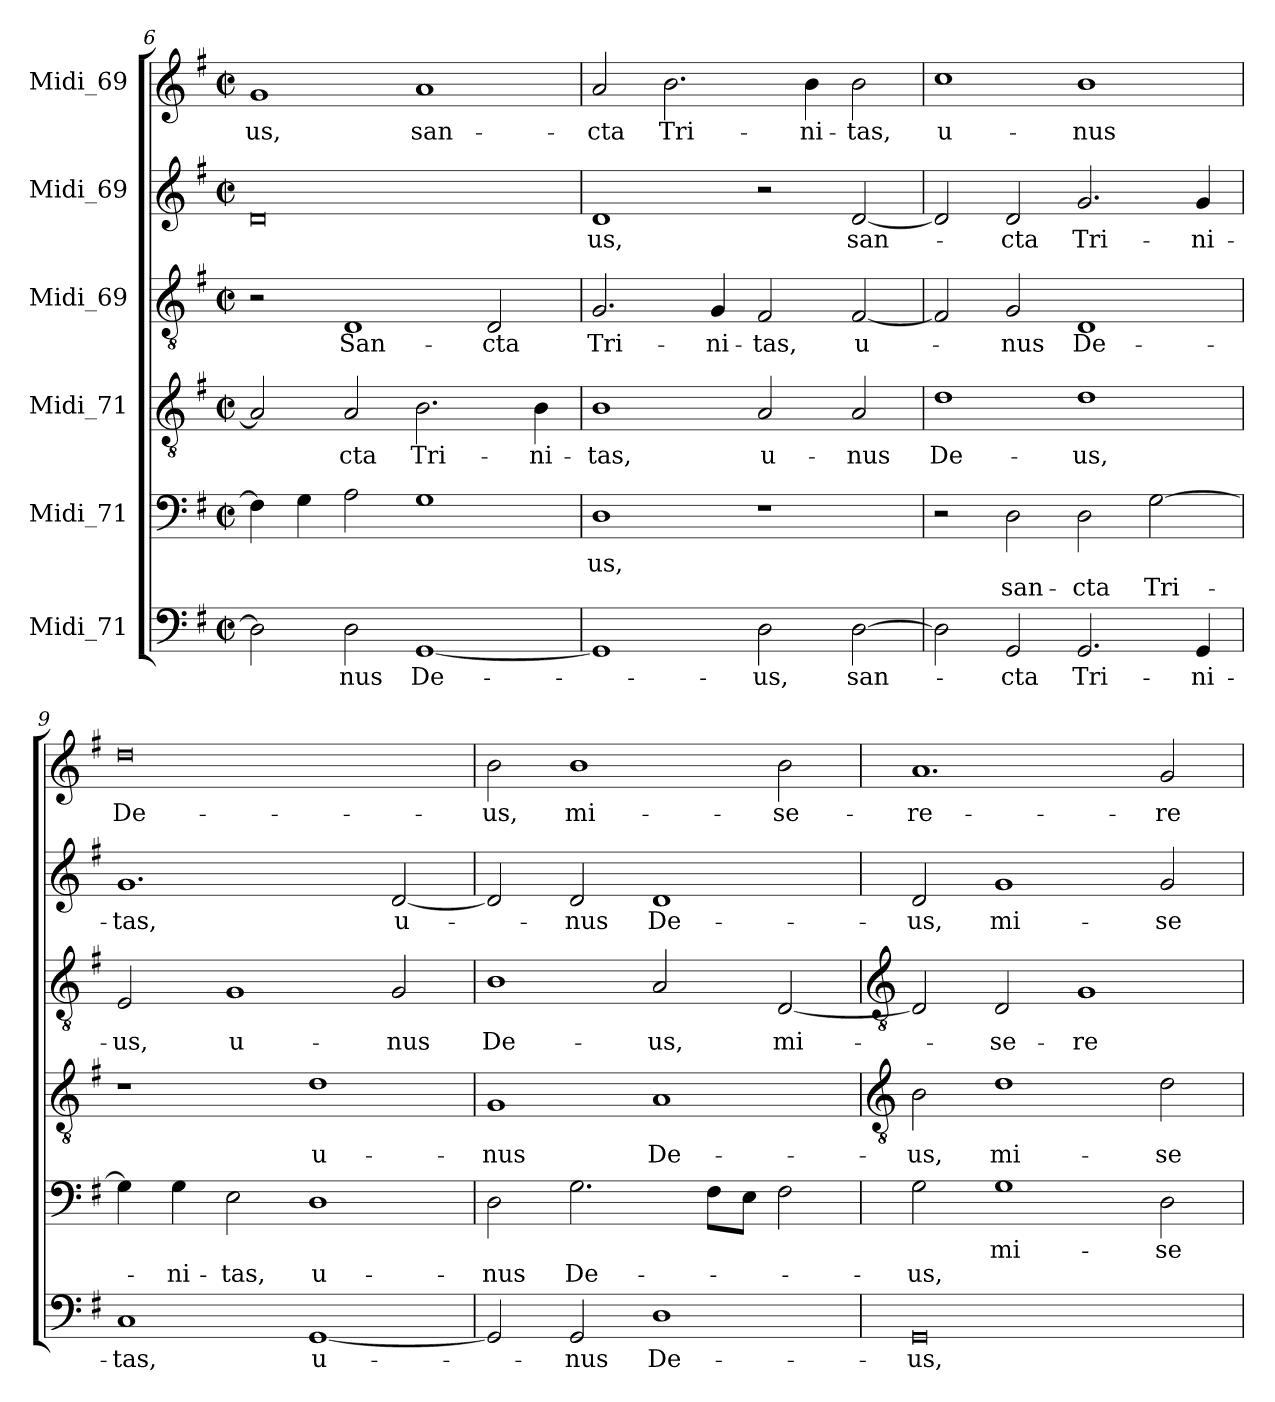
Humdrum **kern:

**kern	**text	**kern	**text	**text	**kern	**text	**kern	**text	**kern	**text	**kern	**text
*part6	*part6	*part5	*part5	*part5	*part4	*part4	*part3	*part3	*part2	*part2	*part1	*part1
*staff6	*staff6	*staff5	*staff5	*staff5	*staff4	*staff4	*staff3	*staff3	*staff2	*staff2	*staff1	*staff1
*I"Midi_71	*	*I"Midi_71	*	*	*I"Midi_71	*	*I"Midi_69	*	*I"Midi_69	*	*I"Midi_69	*
!!LO:LB:g=z
*clefF4	*	*clefF4	*	*	*clefGv2	*	*clefGv2	*	*clefG2	*	*clefG2	*
*k[f#]	*	*k[f#]	*	*	*k[f#]	*	*k[f#]	*	*k[f#]	*	*k[f#]	*
*G:	*	*G:	*	*	*G:	*	*G:	*	*G:	*	*G:	*
*M4/2	*	*M4/2	*	*	*M4/2	*	*M4/2	*	*M4/2	*	*M4/2	*
*met(c|)	*	*met(c|)	*	*	*met(c|)	*	*met(c|)	*	*met(c|)	*	*met(c|)	*
=6	=6	=6	=6	=6	=6	=6	=6	=6	=6	=6	=6	=6
!	!	!	!	!	!	!	!	!	!	!	!	!LO:LY:b
2D]	.	4F#]	.	.	2A]	.	2r	.	0d	.	1g	-us,
.	.	4G	.	.	.	.	.	.	.	.	.	.
!	!LO:LY:b	!	!	!	!	!LO:LY:b	!	!LO:LY:b	!	!	!	!
2D	-nus	2A	.	.	2A	-cta	1D	San-	.	.	.	.
!	!LO:LY:b	!	!	!	!	!LO:LY:b	!	!	!	!	!	!LO:LY:b
[1GG	De-	1G	.	.	2.B	Tri-	.	.	.	.	1a	san-
!	!	!	!	!	!	!	!	!LO:LY:b	!	!	!	!
.	.	.	.	.	.	.	2D	-cta	.	.	.	.
!	!	!	!	!	!	!LO:LY:b	!	!	!	!	!	!
.	.	.	.	.	4B	-ni-	.	.	.	.	.	.
=7	=7	=7	=7	=7	=7	=7	=7	=7	=7	=7	=7	=7
!	!	!	!LO:LY:b	!	!	!LO:LY:b	!	!LO:LY:b	!	!LO:LY:b	!	!LO:LY:b
1GG]	.	1D	-us,	.	1B	-tas,	2.G	Tri-	1d	-us,	2a	-cta
!	!	!	!	!	!	!	!	!	!	!	!	!LO:LY:b
.	.	.	.	.	.	.	.	.	.	.	2.b	Tri-
!	!	!	!	!	!	!	!	!LO:LY:b	!	!	!	!
.	.	.	.	.	.	.	4G	-ni-	.	.	.	.
!	!LO:LY:b	!	!	!	!	!LO:LY:b	!	!LO:LY:b	!	!	!	!
2D	-us,	1r	.	.	2A	u-	2F#	-tas,	2r	.	.	.
!	!	!	!	!	!	!	!	!	!	!	!	!LO:LY:b
.	.	.	.	.	.	.	.	.	.	.	4b	-ni-
!	!LO:LY:b	!	!	!	!	!LO:LY:b	!	!LO:LY:b	!	!LO:LY:b	!	!LO:LY:b
[2D	san-	.	.	.	2A	-nus	[2F#	u-	[2d	san-	2b	-tas,
=8	=8	=8	=8	=8	=8	=8	=8	=8	=8	=8	=8	=8
!	!	!	!	!	!	!LO:LY:b	!	!	!	!	!	!LO:LY:b
2D]	.	2r	.	.	1d	De-	2F#]	.	2d]	.	1cc	u-
!	!LO:LY:b	!	!	!LO:LY:b	!	!	!	!LO:LY:b	!	!LO:LY:b	!	!
2GG	-cta	2D	.	san-	.	.	2G	-nus	2d	-cta	.	.
!	!LO:LY:b	!	!	!LO:LY:b	!	!LO:LY:b	!	!LO:LY:b	!	!LO:LY:b	!	!LO:LY:b
2.GG	Tri-	2D	.	-cta	1d	-us,	1D	De-	2.g	Tri-	1b	-nus
!	!	!	!	!LO:LY:b	!	!	!	!	!	!	!	!
.	.	[2G	.	Tri-	.	.	.	.	.	.	.	.
!	!LO:LY:b	!	!	!	!	!	!	!	!	!LO:LY:b	!	!
4GG	-ni-	.	.	.	.	.	.	.	4g	-ni-	.	.
=9	=9	=9	=9	=9	=9	=9	=9	=9	=9	=9	=9	=9
!	!LO:LY:b	!	!	!	!	!	!	!LO:LY:b	!	!LO:LY:b	!	!LO:LY:b
1C	-tas,	4G]	.	.	1r	.	2E	-us,	1.g	-tas,	0dd	De-
!	!	!	!	!LO:LY:b	!	!	!	!	!	!	!	!
.	.	4G	.	-ni-	.	.	.	.	.	.	.	.
!	!	!	!	!LO:LY:b	!	!	!	!LO:LY:b	!	!	!	!
.	.	2E	.	-tas,	.	.	1G	u-	.	.	.	.
!	!LO:LY:b	!	!	!LO:LY:b	!	!LO:LY:b	!	!	!	!	!	!
[1GG	u-	1D	.	u-	1d	u-	.	.	.	.	.	.
!	!	!	!	!	!	!	!	!LO:LY:b	!	!LO:LY:b	!	!
.	.	.	.	.	.	.	2G	-nus	[2d	u-	.	.
!!LO:LB:g=z
=10	=10	=10	=10	=10	=10	=10	=10	=10	=10	=10	=10	=10
!	!	!	!	!LO:LY:b	!	!LO:LY:b	!	!LO:LY:b	!	!	!	!LO:LY:b
2GG]	.	2D	.	-nus	1G	-nus	1B	De-	2d]	.	2b	-us,
!	!LO:LY:b	!	!	!LO:LY:b	!	!	!	!	!	!LO:LY:b	!	!LO:LY:b
2GG	-nus	2.G	.	De-	.	.	.	.	2d	-nus	1b	mi-
!	!LO:LY:b	!	!	!	!	!LO:LY:b	!	!LO:LY:b	!	!LO:LY:b	!	!
1D	De-	.	.	.	1A	De-	2A	-us,	1d	De-	.	.
.	.	8F#L	.	.	.	.	.	.	.	.	.	.
.	.	8EJ	.	.	.	.	.	.	.	.	.	.
!	!	!	!	!	!	!	!	!LO:LY:b	!	!	!	!LO:LY:b
.	.	2F#	.	.	.	.	[2D	mi-	.	.	2b	-se-
!!LO:LB:g=z
=11	=11	=11	=11	=11	=11	=11	=11	=11	=11	=11	=11	=11
*	*	*	*	*	*clefGv2	*	*clefGv2	*	*	*	*	*
!	!LO:LY:b	!	!	!LO:LY:b	!	!LO:LY:b	!	!	!	!LO:LY:b	!	!LO:LY:b
0GG	-us,	2G	.	-us,	2B	-us,	2D]	.	2d	-us,	1.a	-re-
!	!	!	!LO:LY:b	!	!	!LO:LY:b	!	!LO:LY:b	!	!LO:LY:b	!	!
.	.	1G	mi-	.	1d	mi-	2D	-se-	1g	mi-	.	.
!	!	!	!	!	!	!	!	!LO:LY:b	!	!	!	!
.	.	.	.	.	.	.	1G	-re-	.	.	.	.
!	!	!	!LO:LY:b	!	!	!LO:LY:b	!	!	!	!LO:LY:b	!	!LO:LY:b
.	.	2D	-se-	.	2d	-se-	.	.	2g	-se-	2g	-re
=	=	=	=	=	=	=	=	=	=	=	=	=
*-	*-	*-	*-	*-	*-	*-	*-	*-	*-	*-	*-	*-
